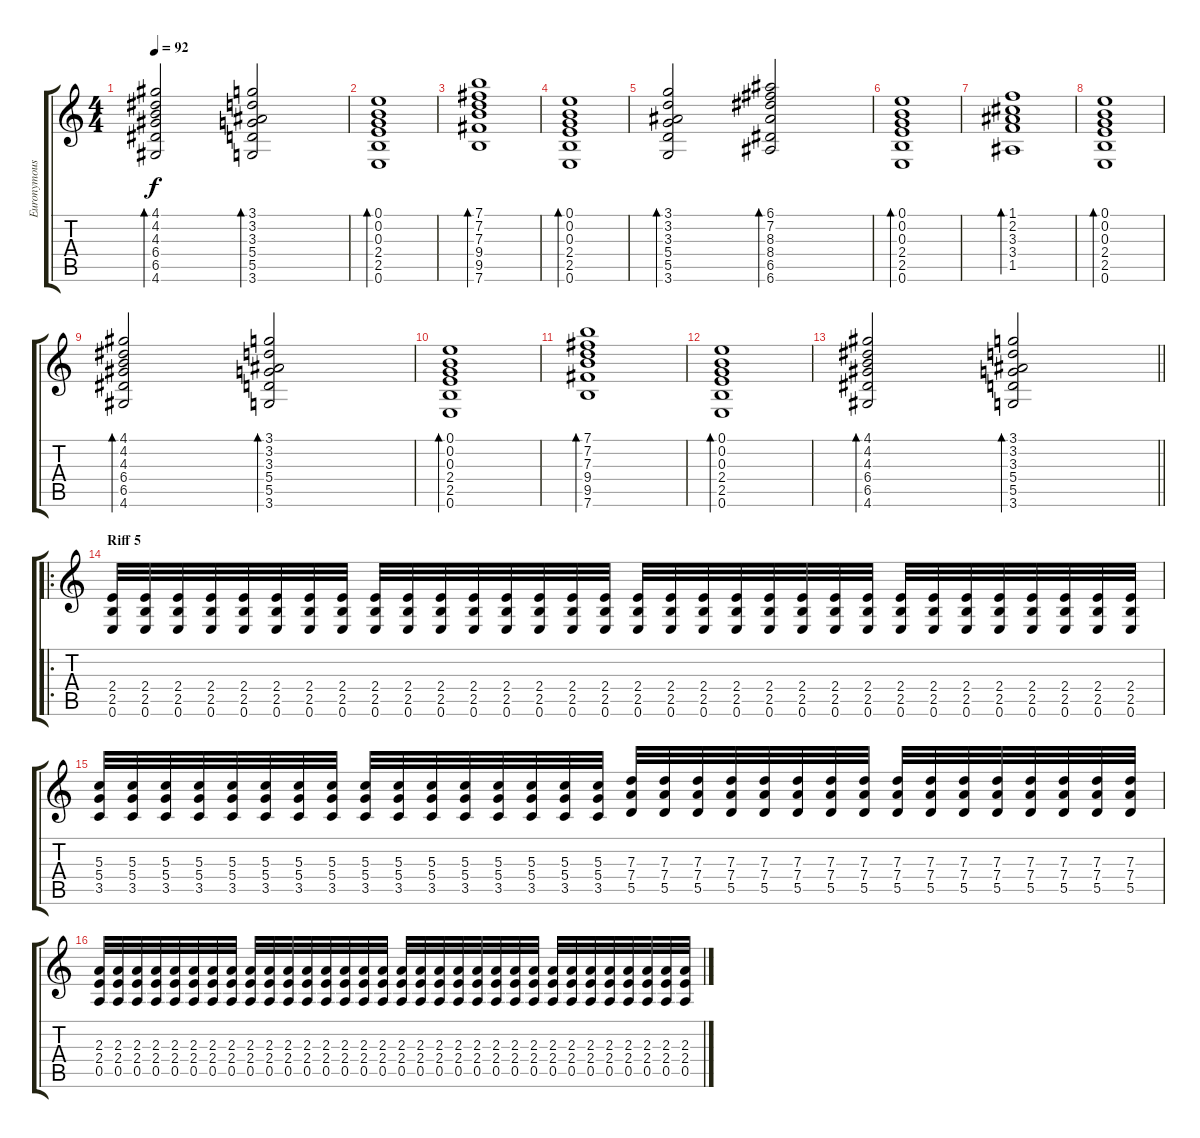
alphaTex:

\track ("Euronymous Rhythm" "Euronymous") {instrument distortionguitar}
\staff {score tabs}
\tuning (E4 B3 G3 D3 A2 E2) {hide}
\ts (4 4)
\tempo 92
\clef g2
\ks c
(4.1 4.2 4.3 6.4 6.5 4.6).2{bd 30 dy f} (3.1 3.2 3.3 5.4 5.5 3.6).2{bd 30} |
(0.1 0.2 0.3 2.4 2.5 0.6).1{bd 30} |
(7.1 7.2 7.3 9.4 9.5 7.6).1{bd 30} |
(0.1 0.2 0.3 2.4 2.5 0.6).1{bd 30} |
(3.1 3.2 3.3 5.4 5.5 3.6).2{bd 30} (6.1 7.2 8.3 8.4 6.5 6.6).2{bd 30} |
(0.1 0.2 0.3 2.4 2.5 0.6).1{bd 30} |
(1.1 2.2 3.3 3.4 1.5).1{bd 30} |
(0.1 0.2 0.3 2.4 2.5 0.6).1{bd 30} |
(4.1 4.2 4.3 6.4 6.5 4.6).2{bd 30} (3.1 3.2 3.3 5.4 5.5 3.6).2{bd 30} |
(0.1 0.2 0.3 2.4 2.5 0.6).1{bd 30} |
(7.1 7.2 7.3 9.4 9.5 7.6).1{bd 30} |
(0.1 0.2 0.3 2.4 2.5 0.6).1{bd 30} |
\barLineRight lightlight
(4.1 4.2 4.3 6.4 6.5 4.6).2{bd 30} (3.1 3.2 3.3 5.4 5.5 3.6).2{bd 30} |
\ro
\section ("" "Riff 5")
(2.4 2.5 0.6).32 (2.4 2.5 0.6).32 (2.4 2.5 0.6).32 (2.4 2.5 0.6).32 (2.4 2.5 0.6).32 (2.4 2.5 0.6).32 (2.4 2.5 0.6).32 (2.4 2.5 0.6).32 (2.4 2.5 0.6).32 (2.4 2.5 0.6).32 (2.4 2.5 0.6).32 (2.4 2.5 0.6).32 (2.4 2.5 0.6).32 (2.4 2.5 0.6).32 (2.4 2.5 0.6).32 (2.4 2.5 0.6).32 (2.4 2.5 0.6).32 (2.4 2.5 0.6).32 (2.4 2.5 0.6).32 (2.4 2.5 0.6).32 (2.4 2.5 0.6).32 (2.4 2.5 0.6).32 (2.4 2.5 0.6).32 (2.4 2.5 0.6).32 (2.4 2.5 0.6).32 (2.4 2.5 0.6).32 (2.4 2.5 0.6).32 (2.4 2.5 0.6).32 (2.4 2.5 0.6).32 (2.4 2.5 0.6).32 (2.4 2.5 0.6).32 (2.4 2.5 0.6).32 |
(5.3 5.4 3.5).32 (5.3 5.4 3.5).32 (5.3 5.4 3.5).32 (5.3 5.4 3.5).32 (5.3 5.4 3.5).32 (5.3 5.4 3.5).32 (5.3 5.4 3.5).32 (5.3 5.4 3.5).32 (5.3 5.4 3.5).32 (5.3 5.4 3.5).32 (5.3 5.4 3.5).32 (5.3 5.4 3.5).32 (5.3 5.4 3.5).32 (5.3 5.4 3.5).32 (5.3 5.4 3.5).32 (5.3 5.4 3.5).32 (7.3 7.4 5.5).32 (7.3 7.4 5.5).32 (7.3 7.4 5.5).32 (7.3 7.4 5.5).32 (7.3 7.4 5.5).32 (7.3 7.4 5.5).32 (7.3 7.4 5.5).32 (7.3 7.4 5.5).32 (7.3 7.4 5.5).32 (7.3 7.4 5.5).32 (7.3 7.4 5.5).32 (7.3 7.4 5.5).32 (7.3 7.4 5.5).32 (7.3 7.4 5.5).32 (7.3 7.4 5.5).32 (7.3 7.4 5.5).32 |
(2.3 2.4 0.5).32 (2.3 2.4 0.5).32 (2.3 2.4 0.5).32 (2.3 2.4 0.5).32 (2.3 2.4 0.5).32 (2.3 2.4 0.5).32 (2.3 2.4 0.5).32 (2.3 2.4 0.5).32 (2.3 2.4 0.5).32 (2.3 2.4 0.5).32 (2.3 2.4 0.5).32 (2.3 2.4 0.5).32 (2.3 2.4 0.5).32 (2.3 2.4 0.5).32 (2.3 2.4 0.5).32 (2.3 2.4 0.5).32 (2.3 2.4 0.5).32 (2.3 2.4 0.5).32 (2.3 2.4 0.5).32 (2.3 2.4 0.5).32 (2.3 2.4 0.5).32 (2.3 2.4 0.5).32 (2.3 2.4 0.5).32 (2.3 2.4 0.5).32 (2.3 2.4 0.5).32 (2.3 2.4 0.5).32 (2.3 2.4 0.5).32 (2.3 2.4 0.5).32 (2.3 2.4 0.5).32 (2.3 2.4 0.5).32 (2.3 2.4 0.5).32 (2.3 2.4 0.5).32
